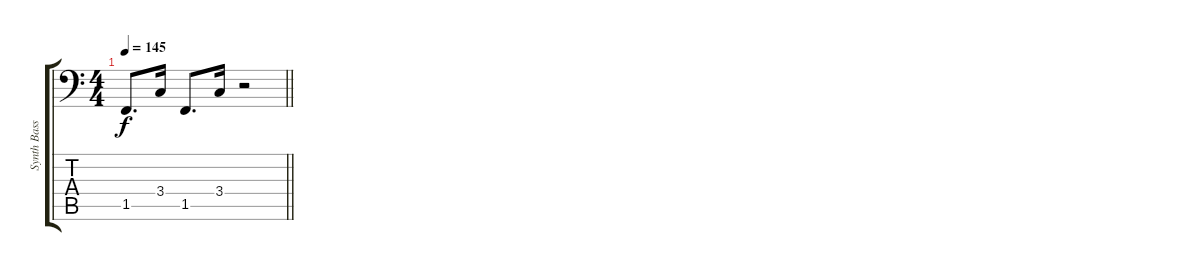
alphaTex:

\track ("Synth Bass (Rhythm)" "Synth Bass") {instrument synthbass1}
\staff {score tabs}
\tuning (C3 G2 D2 A1 E1 B0) {hide}
\ts (4 4)
\tempo 145
\clef f4
\barLineRight lightlight
\ks c
1.5.8{d dy f} 3.4.16 1.5.8{d} 3.4.16 r.2
